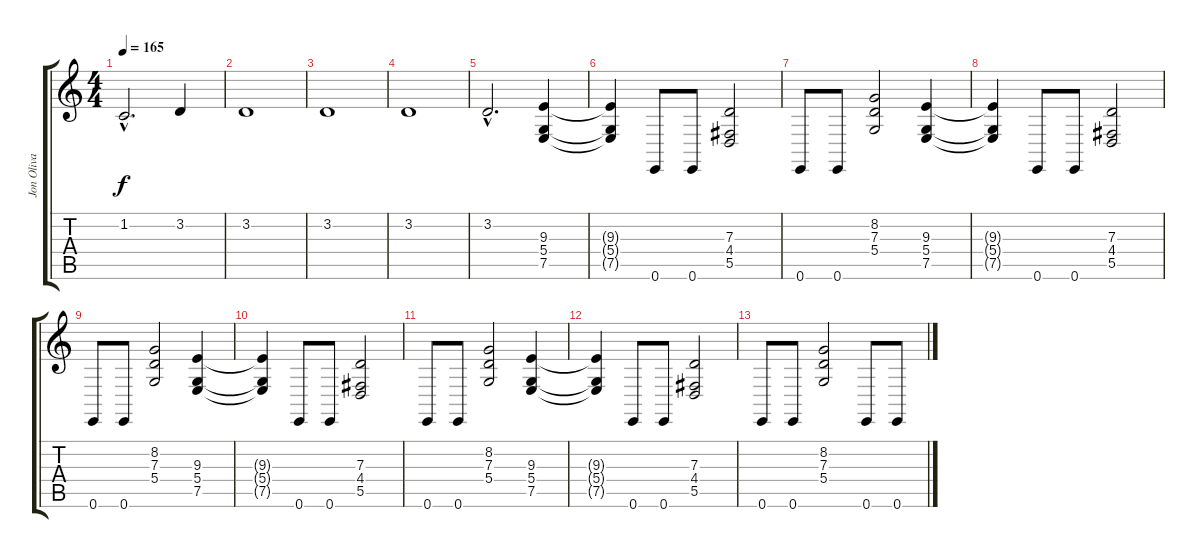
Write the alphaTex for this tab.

\track ("Jon Oliva" "Jon Oliva") {instrument stringensemble1}
\staff {score tabs}
\tuning (E4 B3 G3 D3 A2 E2) {hide}
\ts (4 4)
\tempo 165
\clef g2
\ks c
1.2{hac t}.2{d dy f} 3.2.4 |
3.2.1 |
3.2.1 |
3.2.1 |
3.2{hac}.2{d} (9.3 5.4 7.5).4{volume 13} |
(9.3{t} 5.4{t} 7.5{t}).4 0.6.8 0.6.8 (7.3 4.4 5.5).2 |
0.6.8 0.6.8 (8.2 7.3 5.4).2 (9.3 5.4 7.5).4 |
(9.3{t} 5.4{t} 7.5{t}).4 0.6.8 0.6.8 (7.3 4.4 5.5).2 |
0.6.8 0.6.8 (8.2 7.3 5.4).2 (9.3 5.4 7.5).4 |
(9.3{t} 5.4{t} 7.5{t}).4 0.6.8 0.6.8 (7.3 4.4 5.5).2 |
0.6.8 0.6.8 (8.2 7.3 5.4).2 (9.3 5.4 7.5).4 |
(9.3{t} 5.4{t} 7.5{t}).4 0.6.8 0.6.8 (7.3 4.4 5.5).2 |
0.6.8 0.6.8 (8.2 7.3 5.4).2 0.6.8 0.6.8
